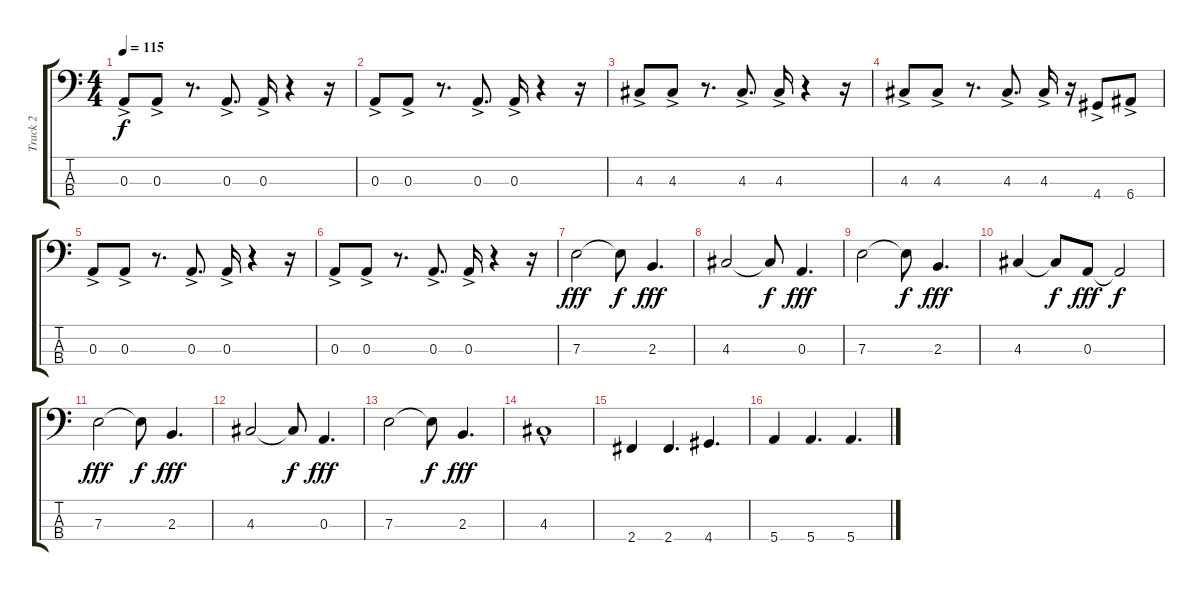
\track ("Track 2" "Track 2") {instrument electricbassfinger}
\staff {score tabs}
\tuning (G2 D2 A1 E1) {hide}
\ts (4 4)
\tempo 115
\clef f4
\ks c
0.3{ac}.8{dy f} 0.3{ac}.8 r.8{d} 0.3{ac}.8{d} 0.3{ac}.16 r.4 r.16 |
0.3{ac}.8 0.3{ac}.8 r.8{d} 0.3{ac}.8{d} 0.3{ac}.16 r.4 r.16 |
4.3{ac}.8 4.3{ac}.8 r.8{d} 4.3{ac}.8{d} 4.3{ac}.16 r.4 r.16 |
4.3{ac}.8 4.3{ac}.8 r.8{d} 4.3{ac}.8{d} 4.3{ac}.16 r.16 4.4{ac}.8 6.4{ac}.8 |
0.3{ac}.8 0.3{ac}.8 r.8{d} 0.3{ac}.8{d} 0.3{ac}.16 r.4 r.16 |
0.3{ac}.8 0.3{ac}.8 r.8{d} 0.3{ac}.8{d} 0.3{ac}.16 r.4 r.16 |
7.3.2{dy fff} 7.3{t}.8{dy f} 2.3.4{d dy fff} |
4.3.2 4.3{t}.8{dy f} 0.3.4{d dy fff} |
7.3.2 7.3{t}.8{dy f} 2.3.4{d dy fff} |
4.3.4 4.3{t}.8{dy f} 0.3.8{dy fff} 0.3{t}.2{dy f} |
7.3.2{dy fff} 7.3{t}.8{dy f} 2.3.4{d dy fff} |
4.3.2 4.3{t}.8{dy f} 0.3.4{d dy fff} |
7.3.2 7.3{t}.8{dy f} 2.3.4{d dy fff} |
4.3{hac}.1 |
2.4.4 2.4.4{d} 4.4.4{d} |
5.4.4 5.4.4{d} 5.4.4{d}
